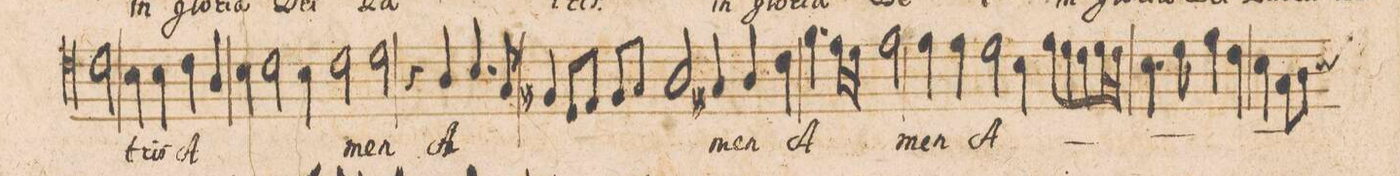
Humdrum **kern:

**kern	**text
*I"[Tenor I]	*
*clefC4	*
*k[]	*
*met(C|)	*
*M2/1	*
2c\	.
=85-	=85-
4B\	-tris
4B\	A-
4c\	.
4A/	.
4B\	.
2c\	.
4B\	.
=86-	=86-
2c\	.
2d\	-men
4r	.
4A/	A-
4.B/	.
8G/	.
=87-	=87-
4F#X/	.
8D/L	.
8E/J	.
8F#/L	.
8G/J	.
2A/	.
4G#X/	.
4A/	-men
4c\	A-
=88-	=88-
4ryy	.
4ryy	.
4ryy	.
4.f\	.
16e\LL	.
16d\JJ	.
2e\	.
4e\	-men
=89-	=89-
4e\	A-
2d\	.
4B\	.
8e\L	.
8d\	.
8c\	.
16d\L	.
16c\JJ	.
4.B\	.
8d\	.
=90-	=90-
4e\	.
4c\	.
4B\	.
8Gny\L	.
*custos:B	*
8A\J	.
*-	*-
